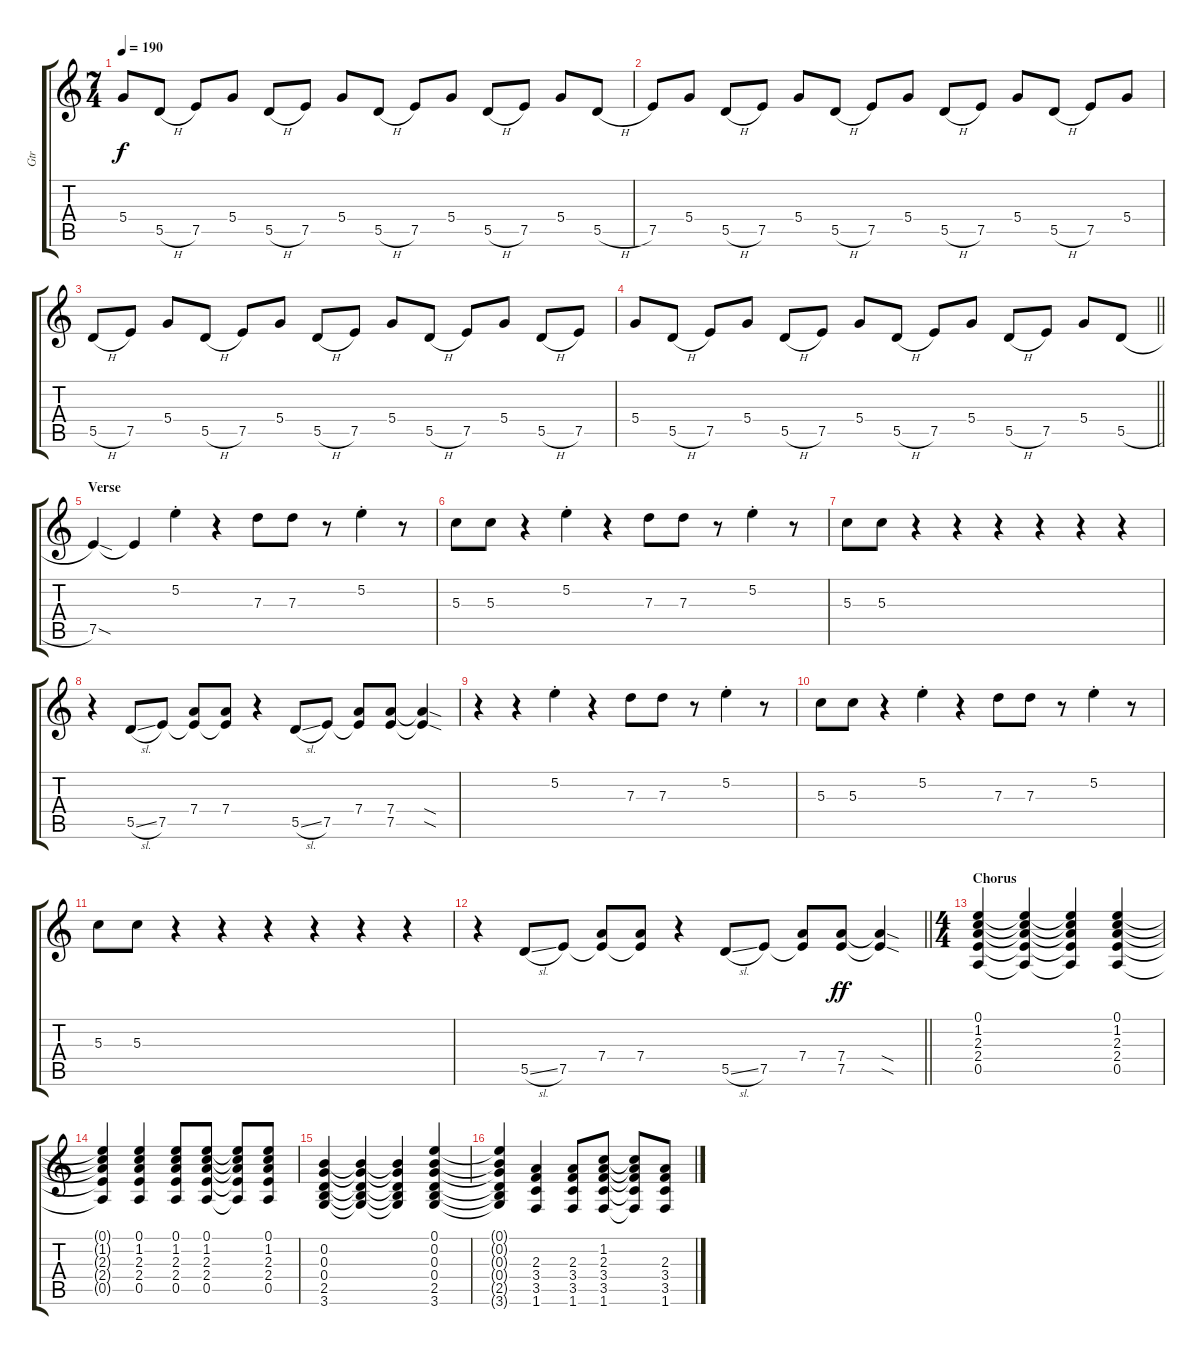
\track ("Gtr" "Gtr") {instrument electricguitarclean}
\staff {score tabs}
\tuning (E4 B3 G3 D3 A2 E2) {hide}
\ts (7 4)
\tempo 190
\clef g2
\ks c
5.4.8{dy f} 5.5{h}.8 7.5.8 5.4.8 5.5{h}.8 7.5.8 5.4.8 5.5{h}.8 7.5.8 5.4.8 5.5{h}.8 7.5.8 5.4.8 5.5{h}.8 |
7.5.8 5.4.8 5.5{h}.8 7.5.8 5.4.8 5.5{h}.8 7.5.8 5.4.8 5.5{h}.8 7.5.8 5.4.8 5.5{h}.8 7.5.8 5.4.8 |
5.5{h}.8 7.5.8 5.4.8 5.5{h}.8 7.5.8 5.4.8 5.5{h}.8 7.5.8 5.4.8 5.5{h}.8 7.5.8 5.4.8 5.5{h}.8 7.5.8 |
\barLineRight lightlight
5.4.8 5.5{h}.8 7.5.8 5.4.8 5.5{h}.8 7.5.8 5.4.8 5.5{h}.8 7.5.8 5.4.8 5.5{h}.8 7.5.8 5.4.8 5.5{h}.8 |
\section ("" "Verse")
7.5{sod}.4 7.5{t}.4 5.2{st}.4 r.4 7.3.8 7.3.8 r.8 5.2{st}.4 r.8 |
5.3.8 5.3.8 r.4 5.2{st}.4 r.4 7.3.8 7.3.8 r.8 5.2{st}.4 r.8 |
5.3.8 5.3.8 r.4 r.4 r.4 r.4 r.4 r.4 |
r.4 5.5{sl}.8 7.5.8 (7.4 7.5{t}).8 (7.4 7.5{t}).8 r.4 5.5{sl}.8 7.5.8 (7.4 7.5{t}).8 (7.4 7.5).8 (7.4{sod t} 7.5{sod t}).4 |
r.4 r.4 5.2{st}.4 r.4 7.3.8 7.3.8 r.8 5.2{st}.4 r.8 |
5.3.8 5.3.8 r.4 5.2{st}.4 r.4 7.3.8 7.3.8 r.8 5.2{st}.4 r.8 |
5.3.8 5.3.8 r.4 r.4 r.4 r.4 r.4 r.4 |
\barLineRight lightlight
r.4 5.5{sl}.8 7.5.8 (7.4 7.5{t}).8 (7.4 7.5{t}).8 r.4 5.5{sl}.8 7.5.8 (7.4 7.5{t}).8 (7.4 7.5).8{dy ff} (7.4{sod t} 7.5{sod t}).4 |
\ts (4 4)
\section ("" "Chorus")
(0.1 1.2 2.3 2.4 0.5).4 (0.1{t} 1.2{t} 2.3{t} 2.4{t} 0.5{t}).4 (0.1{t} 1.2{t} 2.3{t} 2.4{t} 0.5{t}).4 (0.1 1.2 2.3 2.4 0.5).4 |
(0.1{t} 1.2{t} 2.3{t} 2.4{t} 0.5{t}).4 (0.1 1.2 2.3 2.4 0.5).4 (0.1 1.2 2.3 2.4 0.5).8 (0.1 1.2 2.3 2.4 0.5).8 (0.1{t} 1.2{t} 2.3{t} 2.4{t} 0.5{t}).8 (0.1 1.2 2.3 2.4 0.5).8 |
(0.2 0.3 0.4 2.5 3.6).4 (0.2{t} 0.3{t} 0.4{t} 2.5{t} 3.6{t}).4 (0.2{t} 0.3{t} 0.4{t} 2.5{t} 3.6{t}).4 (0.1 0.2 0.3 0.4 2.5 3.6).4 |
(0.1{t} 0.2{t} 0.3{t} 0.4{t} 2.5{t} 3.6{t}).4 (2.3 3.4 3.5 1.6).4 (2.3 3.4 3.5 1.6).8 (1.2 2.3 3.4 3.5 1.6).8 (1.2{t} 2.3{t} 3.4{t} 3.5{t} 1.6{t}).8 (2.3 3.4 3.5 1.6).8
